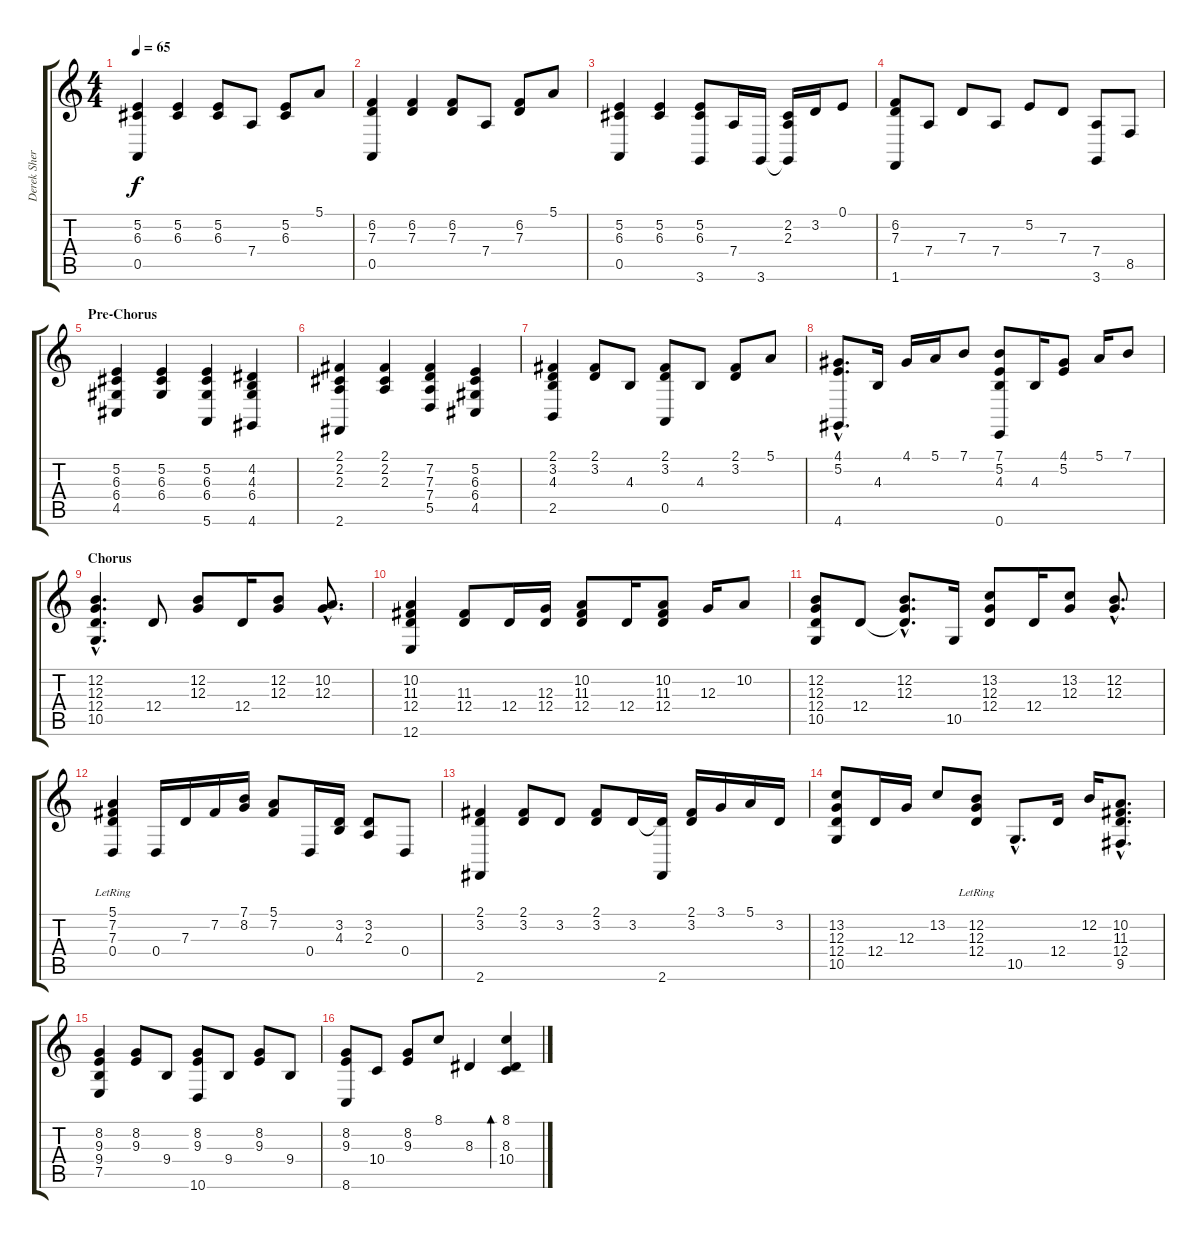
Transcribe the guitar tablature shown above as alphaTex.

\track ("Derek Sherinian" "Derek Sher") {instrument brightacousticpiano}
\staff {score tabs}
\tuning (E4 B3 G3 D3 A2 E2) {hide}
\ts (4 4)
\tempo 65
\clef g2
\ks c
(5.2 6.3 0.5).4{dy f} (5.2 6.3).4 (5.2 6.3).8 7.4.8 (5.2 6.3).8 5.1.8 |
(6.2 7.3 0.5).4 (6.2 7.3).4 (6.2 7.3).8 7.4.8 (6.2 7.3).8 5.1.8 |
(5.2 6.3 0.5).4 (5.2 6.3).4 (5.2 6.3 3.6).8 7.4.16 3.6.16 (2.2 2.3 3.6{t}).16 3.2.16 0.1.8 |
(6.2 7.3 1.6).8 7.4.8 7.3.8 7.4.8 5.2.8 7.3.8 (7.4 3.6).8 8.5.8 |
\section ("" "Pre-Chorus")
(5.2 6.3 6.4 4.5).4 (5.2 6.3 6.4).4 (5.2 6.3 6.4 5.6).4 (4.2 4.3 6.4 4.6).4 |
(2.1 2.2 2.3 2.6).4 (2.1 2.2 2.3).4 (7.2 7.3 7.4 5.5).4 (5.2 6.3 6.4 4.5).4 |
(2.1 3.2 4.3 2.5).4 (2.1 3.2).8 4.3.8 (2.1 3.2 0.5).8 4.3.8 (2.1 3.2).8 5.1.8 |
(4.1{hac} 5.2{hac} 4.6{hac}).8{d} 4.3.16 4.1.16 5.1.16 7.1.8 (7.1 5.2 4.3 0.6).8 4.3.16 (4.1 5.2).8 5.1.16 7.1.8 |
\section ("" "Chorus")
(12.2{hac} 12.3{hac} 12.4{hac} 10.5{hac}).4{d} 12.4.8 (12.2 12.3).8 12.4.16 (12.2 12.3).8 (10.2{hac} 12.3{hac}).8{d} |
(10.2 11.3 12.4 12.6).4 (11.3 12.4).8 12.4.16 (12.3 12.4).16 (10.2 11.3 12.4).8 12.4.16 (10.2 11.3 12.4).8 12.3.16 10.2.8 |
(12.2 12.3 12.4 10.5).8 12.4.8 (12.2{hac} 12.3{hac} 12.4{hac t}).8{d} 10.5.16 (13.2 12.3 12.4).8 12.4.16 (13.2 12.3).8 (12.2{hac} 12.3{hac}).8{d} |
(5.1{lr} 7.2{lr} 7.3{lr} 0.4{lr}).4 0.4.16 7.3.16 7.2.16 (7.1 8.2).16 (5.1 7.2).8 0.4.16 (3.2 4.3).16 (3.2 2.3).8 0.4.8 |
(2.1 3.2 2.6).4 (2.1 3.2).8 3.2.8 (2.1 3.2).8 3.2.16 (3.2{t} 2.6).16 (2.1 3.2).16 3.1.16 5.1.16 3.2.16 |
(13.2 12.3 12.4 10.5).8 12.4.16 12.3.16 13.2.8 (12.2{lr} 12.3{lr} 12.4{lr}).8 10.5{hac}.8{d} 12.4.16 12.2.16 (10.2{hac} 11.3{hac} 12.4{hac} 9.5{hac}).8{d} |
(8.2 9.3 9.4 7.5).4 (8.2 9.3).8 9.4.8 (8.2 9.3 10.6).8 9.4.8 (8.2 9.3).8 9.4.8 |
(8.2 9.3 8.6).8 10.4.8 (8.2 9.3).8 8.1.8 8.3.4 (8.1 8.3 10.4).4{bd 240}
